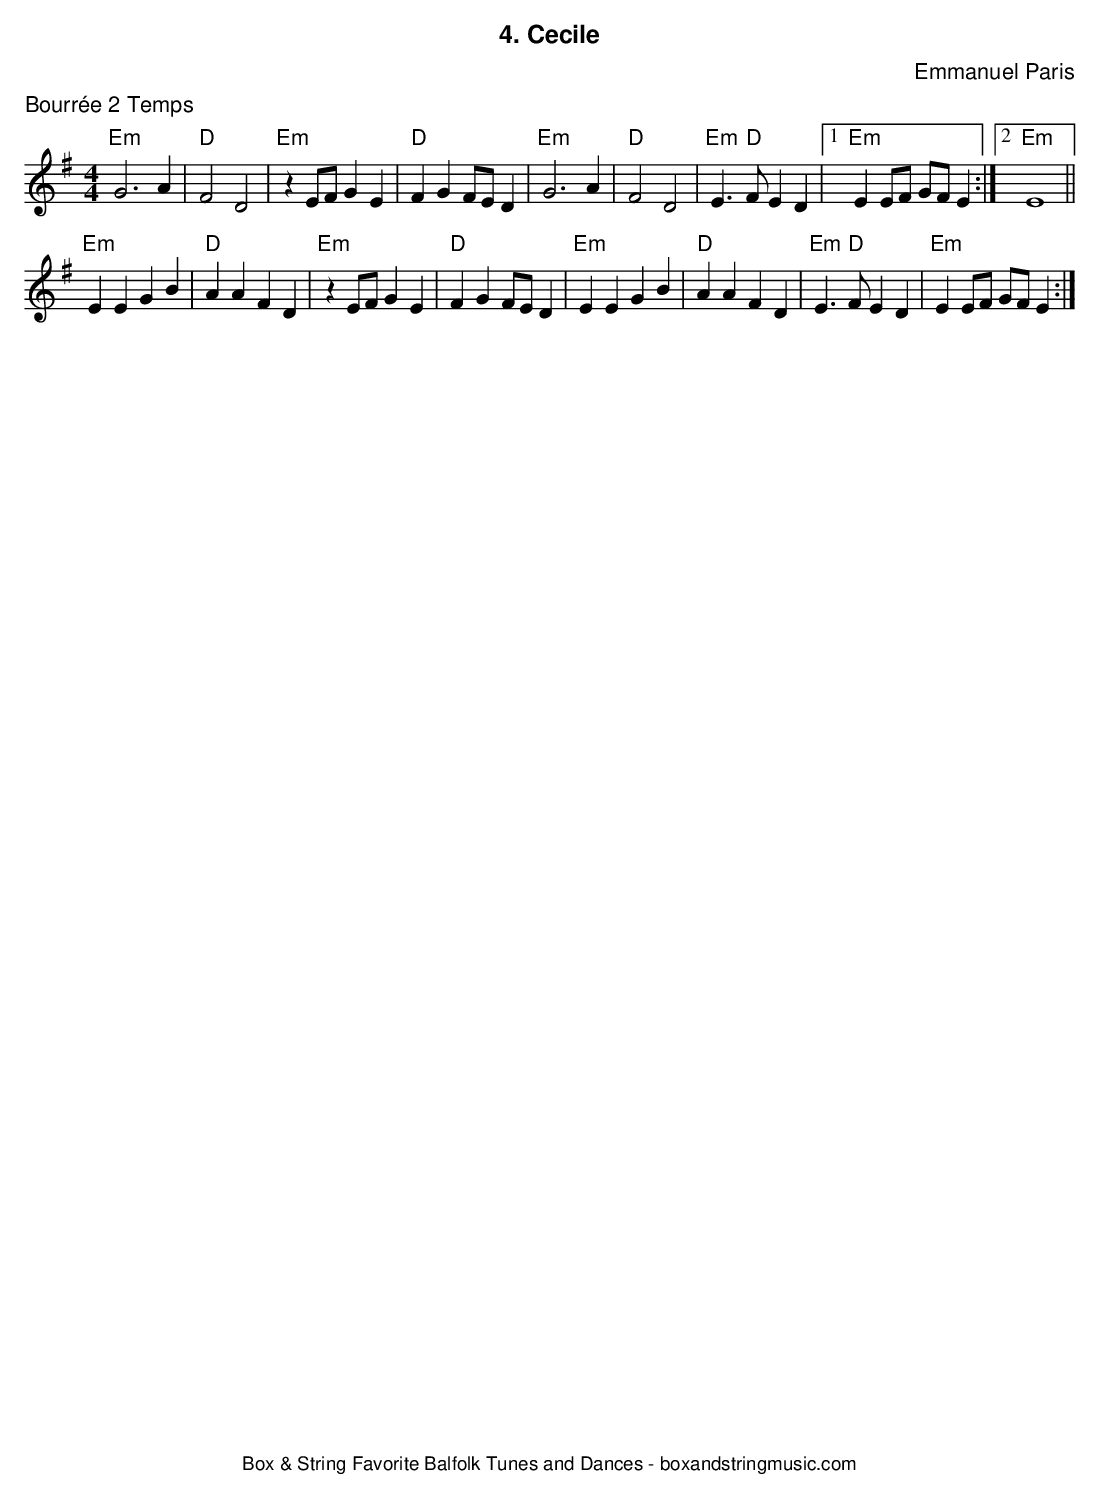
X:1
T:4. Cecile
C:Emmanuel Paris
M:4/4
L:1/8
K:Em
%%text Bourrée 2 Temps
"Em"G6A2|"D"F4D4|"Em"z2EFG2E2|"D"F2G2FED2|\
"Em"G6A2|"D"F4D4|"Em"E3"D"FE2D2|1"Em"E2EF GFE2:|2"Em"E8||
"Em"E2E2G2B2|"D"A2A2F2D2|"Em"z2EFG2E2|"D"F2G2FED2|\
"Em"E2E2G2B2|"D"A2A2F2D2|"Em"E3"D"FE2D2|"Em"E2EF GFE2:|
